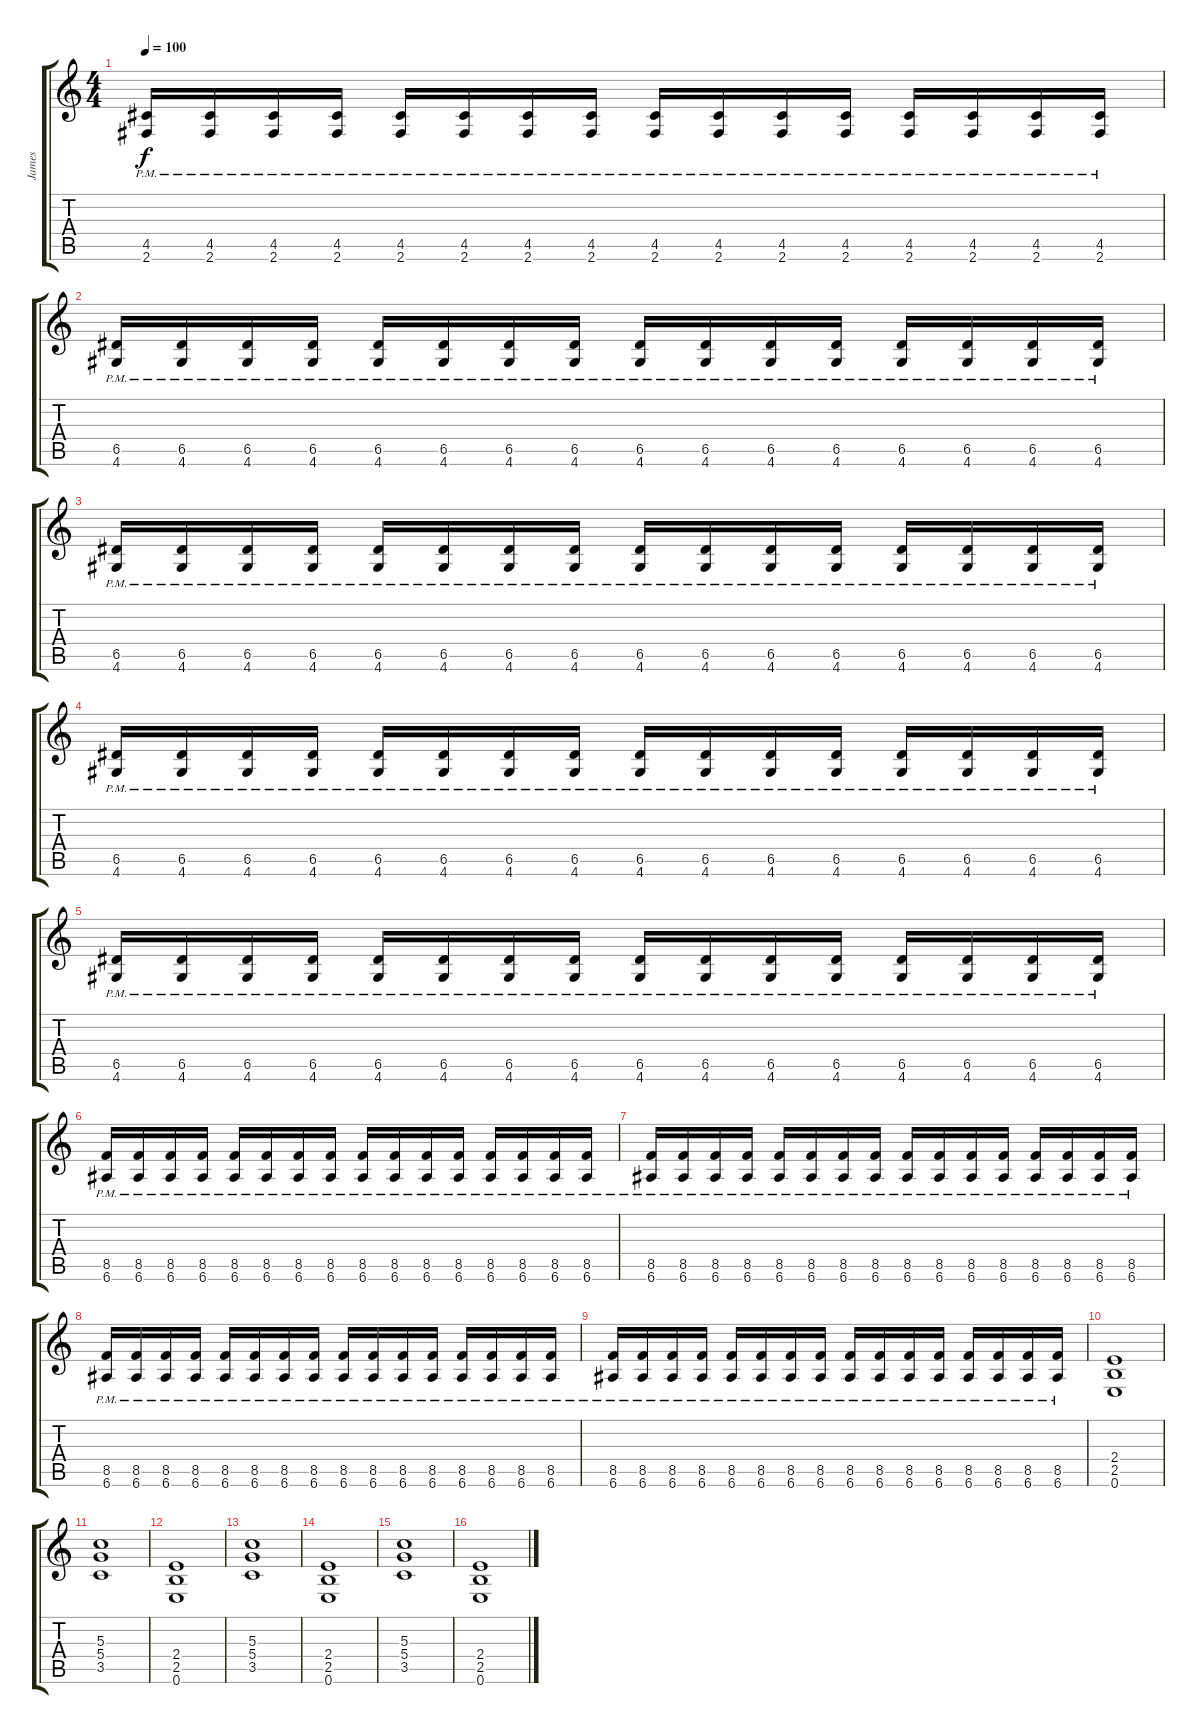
\track ("James" "James") {instrument distortionguitar}
\staff {score tabs}
\tuning (E4 B3 G3 D3 A2 E2) {hide}
\ts (4 4)
\tempo 100
\clef g2
\ks c
(4.5{pm} 2.6{pm}).16{dy f} (4.5{pm} 2.6{pm}).16 (4.5{pm} 2.6{pm}).16 (4.5{pm} 2.6{pm}).16 (4.5{pm} 2.6{pm}).16 (4.5{pm} 2.6{pm}).16 (4.5{pm} 2.6{pm}).16 (4.5{pm} 2.6{pm}).16 (4.5{pm} 2.6{pm}).16 (4.5{pm} 2.6{pm}).16 (4.5{pm} 2.6{pm}).16 (4.5{pm} 2.6{pm}).16 (4.5{pm} 2.6{pm}).16 (4.5{pm} 2.6{pm}).16 (4.5{pm} 2.6{pm}).16 (4.5{pm} 2.6{pm}).16 |
(6.5{pm} 4.6{pm}).16 (6.5{pm} 4.6{pm}).16 (6.5{pm} 4.6{pm}).16 (6.5{pm} 4.6{pm}).16 (6.5{pm} 4.6{pm}).16 (6.5{pm} 4.6{pm}).16 (6.5{pm} 4.6{pm}).16 (6.5{pm} 4.6{pm}).16 (6.5{pm} 4.6{pm}).16 (6.5{pm} 4.6{pm}).16 (6.5{pm} 4.6{pm}).16 (6.5{pm} 4.6{pm}).16 (6.5{pm} 4.6{pm}).16 (6.5{pm} 4.6{pm}).16 (6.5{pm} 4.6{pm}).16 (6.5{pm} 4.6{pm}).16 |
(6.5{pm} 4.6{pm}).16 (6.5{pm} 4.6{pm}).16 (6.5{pm} 4.6{pm}).16 (6.5{pm} 4.6{pm}).16 (6.5{pm} 4.6{pm}).16 (6.5{pm} 4.6{pm}).16 (6.5{pm} 4.6{pm}).16 (6.5{pm} 4.6{pm}).16 (6.5{pm} 4.6{pm}).16 (6.5{pm} 4.6{pm}).16 (6.5{pm} 4.6{pm}).16 (6.5{pm} 4.6{pm}).16 (6.5{pm} 4.6{pm}).16 (6.5{pm} 4.6{pm}).16 (6.5{pm} 4.6{pm}).16 (6.5{pm} 4.6{pm}).16 |
(6.5{pm} 4.6{pm}).16 (6.5{pm} 4.6{pm}).16 (6.5{pm} 4.6{pm}).16 (6.5{pm} 4.6{pm}).16 (6.5{pm} 4.6{pm}).16 (6.5{pm} 4.6{pm}).16 (6.5{pm} 4.6{pm}).16 (6.5{pm} 4.6{pm}).16 (6.5{pm} 4.6{pm}).16 (6.5{pm} 4.6{pm}).16 (6.5{pm} 4.6{pm}).16 (6.5{pm} 4.6{pm}).16 (6.5{pm} 4.6{pm}).16 (6.5{pm} 4.6{pm}).16 (6.5{pm} 4.6{pm}).16 (6.5{pm} 4.6{pm}).16 |
(6.5{pm} 4.6{pm}).16 (6.5{pm} 4.6{pm}).16 (6.5{pm} 4.6{pm}).16 (6.5{pm} 4.6{pm}).16 (6.5{pm} 4.6{pm}).16 (6.5{pm} 4.6{pm}).16 (6.5{pm} 4.6{pm}).16 (6.5{pm} 4.6{pm}).16 (6.5{pm} 4.6{pm}).16 (6.5{pm} 4.6{pm}).16 (6.5{pm} 4.6{pm}).16 (6.5{pm} 4.6{pm}).16 (6.5{pm} 4.6{pm}).16 (6.5{pm} 4.6{pm}).16 (6.5{pm} 4.6{pm}).16 (6.5{pm} 4.6{pm}).16 |
(8.5{pm} 6.6{pm}).16 (8.5{pm} 6.6{pm}).16 (8.5{pm} 6.6{pm}).16 (8.5{pm} 6.6{pm}).16 (8.5{pm} 6.6{pm}).16 (8.5{pm} 6.6{pm}).16 (8.5{pm} 6.6{pm}).16 (8.5{pm} 6.6{pm}).16 (8.5{pm} 6.6{pm}).16 (8.5{pm} 6.6{pm}).16 (8.5{pm} 6.6{pm}).16 (8.5{pm} 6.6{pm}).16 (8.5{pm} 6.6{pm}).16 (8.5{pm} 6.6{pm}).16 (8.5{pm} 6.6{pm}).16 (8.5{pm} 6.6{pm}).16 |
(8.5{pm} 6.6{pm}).16 (8.5{pm} 6.6{pm}).16 (8.5{pm} 6.6{pm}).16 (8.5{pm} 6.6{pm}).16 (8.5{pm} 6.6{pm}).16 (8.5{pm} 6.6{pm}).16 (8.5{pm} 6.6{pm}).16 (8.5{pm} 6.6{pm}).16 (8.5{pm} 6.6{pm}).16 (8.5{pm} 6.6{pm}).16 (8.5{pm} 6.6{pm}).16 (8.5{pm} 6.6{pm}).16 (8.5{pm} 6.6{pm}).16 (8.5{pm} 6.6{pm}).16 (8.5{pm} 6.6{pm}).16 (8.5{pm} 6.6{pm}).16 |
(8.5{pm} 6.6{pm}).16 (8.5{pm} 6.6{pm}).16 (8.5{pm} 6.6{pm}).16 (8.5{pm} 6.6{pm}).16 (8.5{pm} 6.6{pm}).16 (8.5{pm} 6.6{pm}).16 (8.5{pm} 6.6{pm}).16 (8.5{pm} 6.6{pm}).16 (8.5{pm} 6.6{pm}).16 (8.5{pm} 6.6{pm}).16 (8.5{pm} 6.6{pm}).16 (8.5{pm} 6.6{pm}).16 (8.5{pm} 6.6{pm}).16 (8.5{pm} 6.6{pm}).16 (8.5{pm} 6.6{pm}).16 (8.5{pm} 6.6{pm}).16 |
(8.5{pm} 6.6{pm}).16 (8.5{pm} 6.6{pm}).16 (8.5{pm} 6.6{pm}).16 (8.5{pm} 6.6{pm}).16 (8.5{pm} 6.6{pm}).16 (8.5{pm} 6.6{pm}).16 (8.5{pm} 6.6{pm}).16 (8.5{pm} 6.6{pm}).16 (8.5{pm} 6.6{pm}).16 (8.5{pm} 6.6{pm}).16 (8.5{pm} 6.6{pm}).16 (8.5{pm} 6.6{pm}).16 (8.5{pm} 6.6{pm}).16 (8.5{pm} 6.6{pm}).16 (8.5{pm} 6.6{pm}).16 (8.5{pm} 6.6{pm}).16 |
(2.4 2.5 0.6).1 |
(5.3 5.4 3.5).1 |
(2.4 2.5 0.6).1 |
(5.3 5.4 3.5).1 |
(2.4 2.5 0.6).1 |
(5.3 5.4 3.5).1 |
(2.4 2.5 0.6).1
